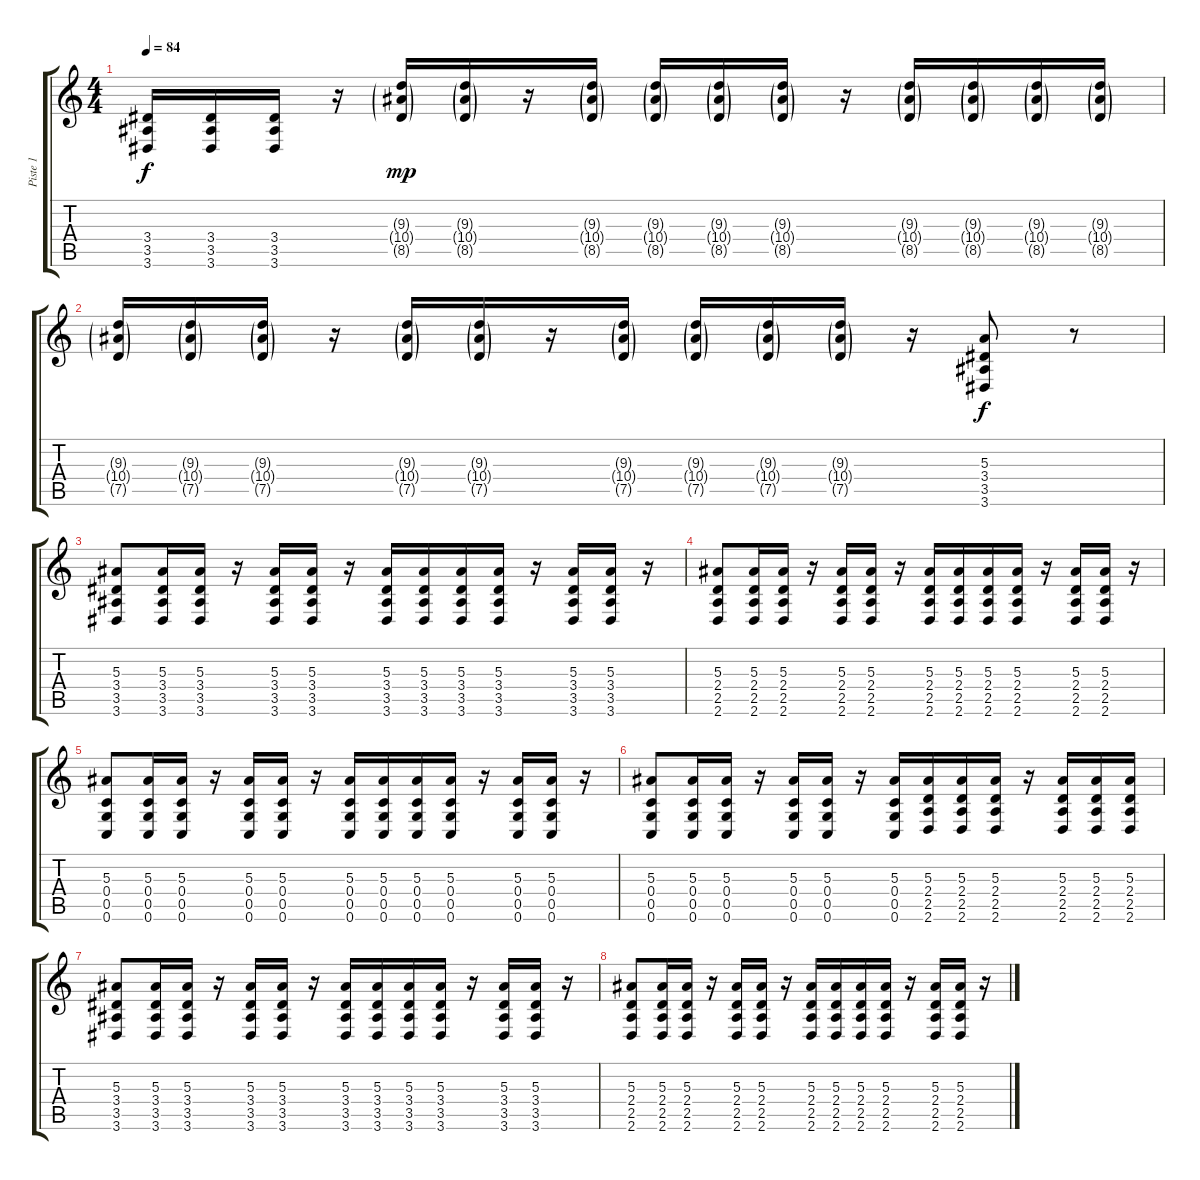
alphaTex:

\track ("Piste 1" "Piste 1") {instrument overdrivenguitar}
\staff {score tabs}
\tuning (D4 A3 F3 C3 G2 C2) {hide}
\ts (4 4)
\tempo 84
\clef g2
\ks c
(3.4{t} 3.5{t} 3.6{t}).16{dy f} (3.4 3.5 3.6).16 (3.4 3.5 3.6).16 r.16 (9.3{g} 10.4{g} 8.5{g}).16{dy mp} (9.3{g} 10.4{g} 8.5{g}).16 r.16 (9.3{g} 10.4{g} 8.5{g}).16 (9.3{g} 10.4{g} 8.5{g}).16 (9.3{g} 10.4{g} 8.5{g}).16 (9.3{g} 10.4{g} 8.5{g}).16 r.16 (9.3{g} 10.4{g} 8.5{g}).16 (9.3{g} 10.4{g} 8.5{g}).16 (9.3{g} 10.4{g} 8.5{g}).16 (9.3{g} 10.4{g} 8.5{g}).16 |
(9.3{g} 10.4{g} 7.5{g}).16 (9.3{g} 10.4{g} 7.5{g}).16 (9.3{g} 10.4{g} 7.5{g}).16 r.16 (9.3{g} 10.4{g} 7.5{g}).16 (9.3{g} 10.4{g} 7.5{g}).16 r.16 (9.3{g} 10.4{g} 7.5{g}).16 (9.3{g} 10.4{g} 7.5{g}).16 (9.3{g} 10.4{g} 7.5{g}).16 (9.3{g} 10.4{g} 7.5{g}).16 r.16 (5.3 3.4 3.5 3.6).8{dy f} r.8 |
(5.3 3.4 3.5 3.6).8 (5.3 3.4 3.5 3.6).16 (5.3 3.4 3.5 3.6).16 r.16 (5.3 3.4 3.5 3.6).16 (5.3 3.4 3.5 3.6).16 r.16 (5.3 3.4 3.5 3.6).16 (5.3 3.4 3.5 3.6).16 (5.3 3.4 3.5 3.6).16 (5.3 3.4 3.5 3.6).16 r.16 (5.3 3.4 3.5 3.6).16 (5.3 3.4 3.5 3.6).16 r.16 |
(5.3 2.4 2.5 2.6).8 (5.3 2.4 2.5 2.6).16 (5.3 2.4 2.5 2.6).16 r.16 (5.3 2.4 2.5 2.6).16 (5.3 2.4 2.5 2.6).16 r.16 (5.3 2.4 2.5 2.6).16 (5.3 2.4 2.5 2.6).16 (5.3 2.4 2.5 2.6).16 (5.3 2.4 2.5 2.6).16 r.16 (5.3 2.4 2.5 2.6).16 (5.3 2.4 2.5 2.6).16 r.16 |
(5.3 0.4 0.5 0.6).8 (5.3 0.4 0.5 0.6).16 (5.3 0.4 0.5 0.6).16 r.16 (5.3 0.4 0.5 0.6).16 (5.3 0.4 0.5 0.6).16 r.16 (5.3 0.4 0.5 0.6).16 (5.3 0.4 0.5 0.6).16 (5.3 0.4 0.5 0.6).16 (5.3 0.4 0.5 0.6).16 r.16 (5.3 0.4 0.5 0.6).16 (5.3 0.4 0.5 0.6).16 r.16 |
(5.3 0.4 0.5 0.6).8 (5.3 0.4 0.5 0.6).16 (5.3 0.4 0.5 0.6).16 r.16 (5.3 0.4 0.5 0.6).16 (5.3 0.4 0.5 0.6).16 r.16 (5.3 0.4 0.5 0.6).16 (5.3 2.4 2.5 2.6).16 (5.3 2.4 2.5 2.6).16 (5.3 2.4 2.5 2.6).16 r.16 (5.3 2.4 2.5 2.6).16 (5.3 2.4 2.5 2.6).16 (5.3 2.4 2.5 2.6).16 |
(5.3 3.4 3.5 3.6).8 (5.3 3.4 3.5 3.6).16 (5.3 3.4 3.5 3.6).16 r.16 (5.3 3.4 3.5 3.6).16 (5.3 3.4 3.5 3.6).16 r.16 (5.3 3.4 3.5 3.6).16 (5.3 3.4 3.5 3.6).16 (5.3 3.4 3.5 3.6).16 (5.3 3.4 3.5 3.6).16 r.16 (5.3 3.4 3.5 3.6).16 (5.3 3.4 3.5 3.6).16 r.16 |
(5.3 2.4 2.5 2.6).8 (5.3 2.4 2.5 2.6).16 (5.3 2.4 2.5 2.6).16 r.16 (5.3 2.4 2.5 2.6).16 (5.3 2.4 2.5 2.6).16 r.16 (5.3 2.4 2.5 2.6).16 (5.3 2.4 2.5 2.6).16 (5.3 2.4 2.5 2.6).16 (5.3 2.4 2.5 2.6).16 r.16 (5.3 2.4 2.5 2.6).16 (5.3 2.4 2.5 2.6).16 r.16
